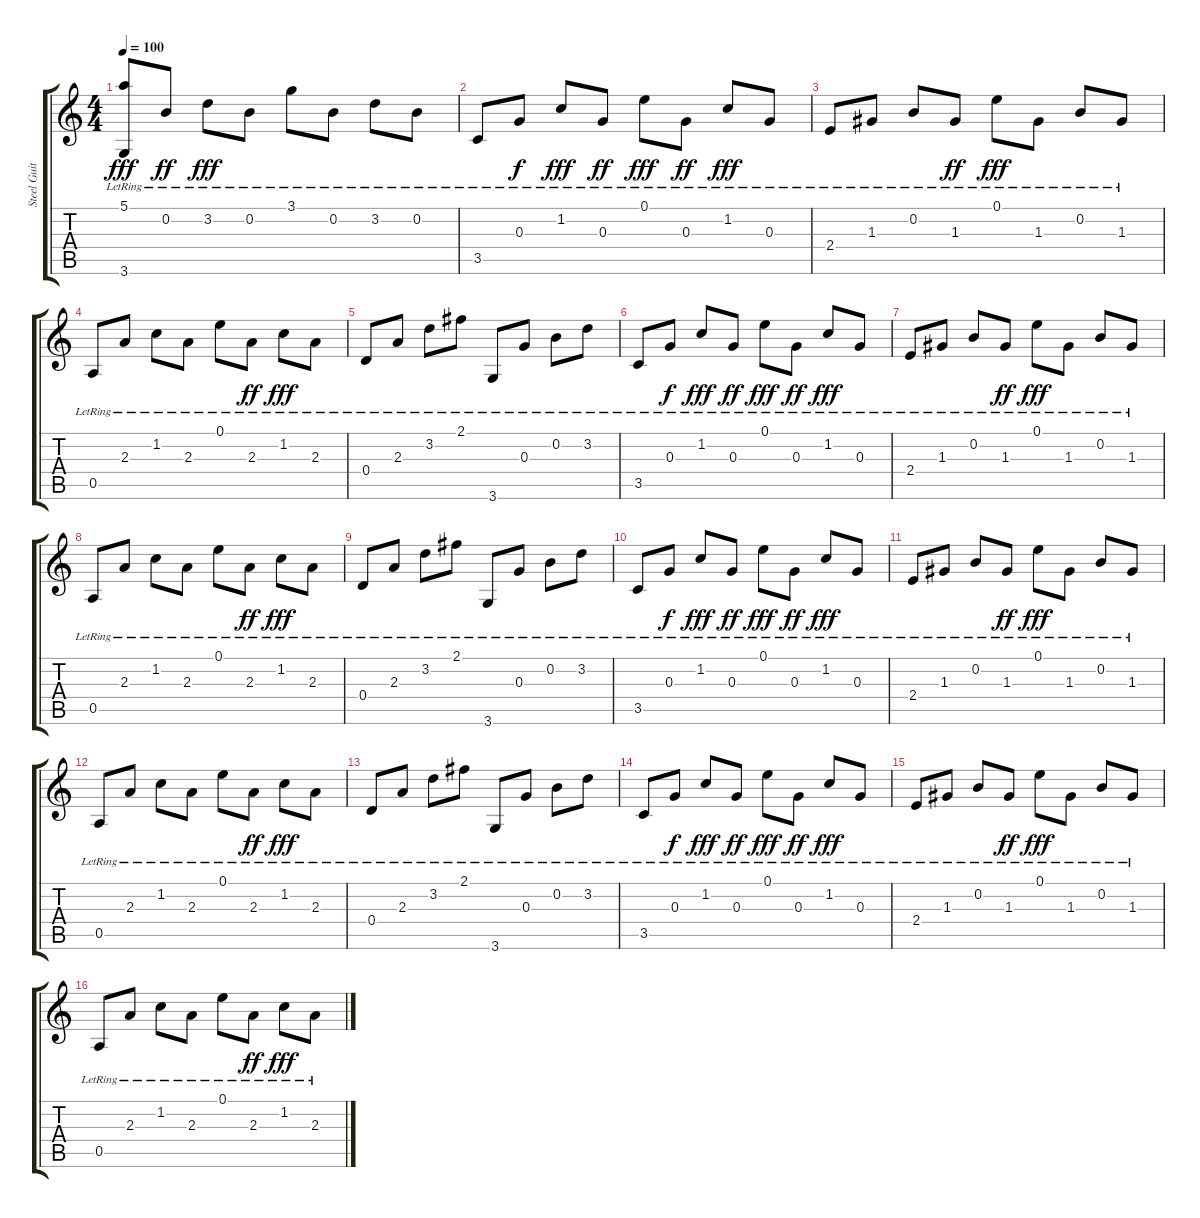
\track ("Steel Guitar" "Steel Guit") {instrument acousticguitarsteel}
\staff {score tabs}
\tuning (E4 B3 G3 D3 A2 E2) {hide}
\ts (4 4)
\tempo 100
\clef g2
\ks c
(5.1{lr} 3.6{lr}).8{dy fff} 0.2{lr}.8{dy ff} 3.2{lr}.8{dy fff} 0.2{lr}.8 3.1{lr}.8 0.2{lr}.8 3.2{lr}.8 0.2{lr}.8 |
3.5{lr}.8 0.3{lr}.8{dy f} 1.2{lr}.8{dy fff} 0.3{lr}.8{dy ff} 0.1{lr}.8{dy fff} 0.3{lr}.8{dy ff} 1.2{lr}.8{dy fff} 0.3{lr}.8 |
2.4{lr}.8 1.3{lr}.8 0.2{lr}.8 1.3{lr}.8{dy ff} 0.1{lr}.8{dy fff} 1.3{lr}.8 0.2{lr}.8 1.3{lr}.8 |
0.5{lr}.8 2.3{lr}.8 1.2{lr}.8 2.3{lr}.8 0.1{lr}.8 2.3{lr}.8{dy ff} 1.2{lr}.8{dy fff} 2.3{lr}.8 |
0.4{lr}.8 2.3{lr}.8 3.2{lr}.8 2.1{lr}.8 3.6{lr}.8 0.3{lr}.8 0.2{lr}.8 3.2{lr}.8 |
3.5{lr}.8 0.3{lr}.8{dy f} 1.2{lr}.8{dy fff} 0.3{lr}.8{dy ff} 0.1{lr}.8{dy fff} 0.3{lr}.8{dy ff} 1.2{lr}.8{dy fff} 0.3{lr}.8 |
2.4{lr}.8 1.3{lr}.8 0.2{lr}.8 1.3{lr}.8{dy ff} 0.1{lr}.8{dy fff} 1.3{lr}.8 0.2{lr}.8 1.3{lr}.8 |
0.5{lr}.8 2.3{lr}.8 1.2{lr}.8 2.3{lr}.8 0.1{lr}.8 2.3{lr}.8{dy ff} 1.2{lr}.8{dy fff} 2.3{lr}.8 |
0.4{lr}.8 2.3{lr}.8 3.2{lr}.8 2.1{lr}.8 3.6{lr}.8 0.3{lr}.8 0.2{lr}.8 3.2{lr}.8 |
3.5{lr}.8 0.3{lr}.8{dy f} 1.2{lr}.8{dy fff} 0.3{lr}.8{dy ff} 0.1{lr}.8{dy fff} 0.3{lr}.8{dy ff} 1.2{lr}.8{dy fff} 0.3{lr}.8 |
2.4{lr}.8 1.3{lr}.8 0.2{lr}.8 1.3{lr}.8{dy ff} 0.1{lr}.8{dy fff} 1.3{lr}.8 0.2{lr}.8 1.3{lr}.8 |
0.5{lr}.8 2.3{lr}.8 1.2{lr}.8 2.3{lr}.8 0.1{lr}.8 2.3{lr}.8{dy ff} 1.2{lr}.8{dy fff} 2.3{lr}.8 |
0.4{lr}.8 2.3{lr}.8 3.2{lr}.8 2.1{lr}.8 3.6{lr}.8 0.3{lr}.8 0.2{lr}.8 3.2{lr}.8 |
3.5{lr}.8 0.3{lr}.8{dy f} 1.2{lr}.8{dy fff} 0.3{lr}.8{dy ff} 0.1{lr}.8{dy fff} 0.3{lr}.8{dy ff} 1.2{lr}.8{dy fff} 0.3{lr}.8 |
2.4{lr}.8 1.3{lr}.8 0.2{lr}.8 1.3{lr}.8{dy ff} 0.1{lr}.8{dy fff} 1.3{lr}.8 0.2{lr}.8 1.3{lr}.8 |
0.5{lr}.8 2.3{lr}.8 1.2{lr}.8 2.3{lr}.8 0.1{lr}.8 2.3{lr}.8{dy ff} 1.2{lr}.8{dy fff} 2.3{lr}.8
